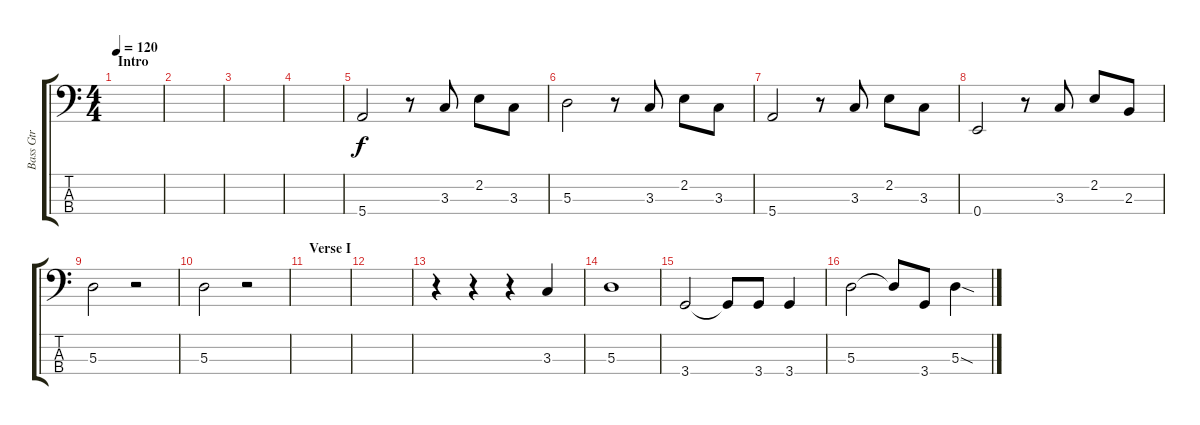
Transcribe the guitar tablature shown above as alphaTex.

\track ("Bass Gtr" "Bass Gtr") {instrument electricbassfinger}
\staff {score tabs}
\tuning (G2 D2 A1 E1) {hide}
\ts (4 4)
\section ("" "Intro")
\tempo 120
\clef f4
\ks c
|
|
|
|
5.4.2 r.8 3.3.8 2.2.8 3.3.8 |
5.3.2 r.8 3.3.8 2.2.8 3.3.8 |
5.4.2 r.8 3.3.8 2.2.8 3.3.8 |
0.4.2 r.8 3.3.8 2.2.8 2.3.8 |
5.3.2 r.2 |
5.3.2 r.2 |
\section ("" "Verse I")
|
|
r.4 r.4 r.4 3.3.4 |
5.3.1 |
3.4.2 3.4{t}.8 3.4.8 3.4.4 |
5.3.2 5.3{t}.8 3.4.8 5.3{sod}.4
